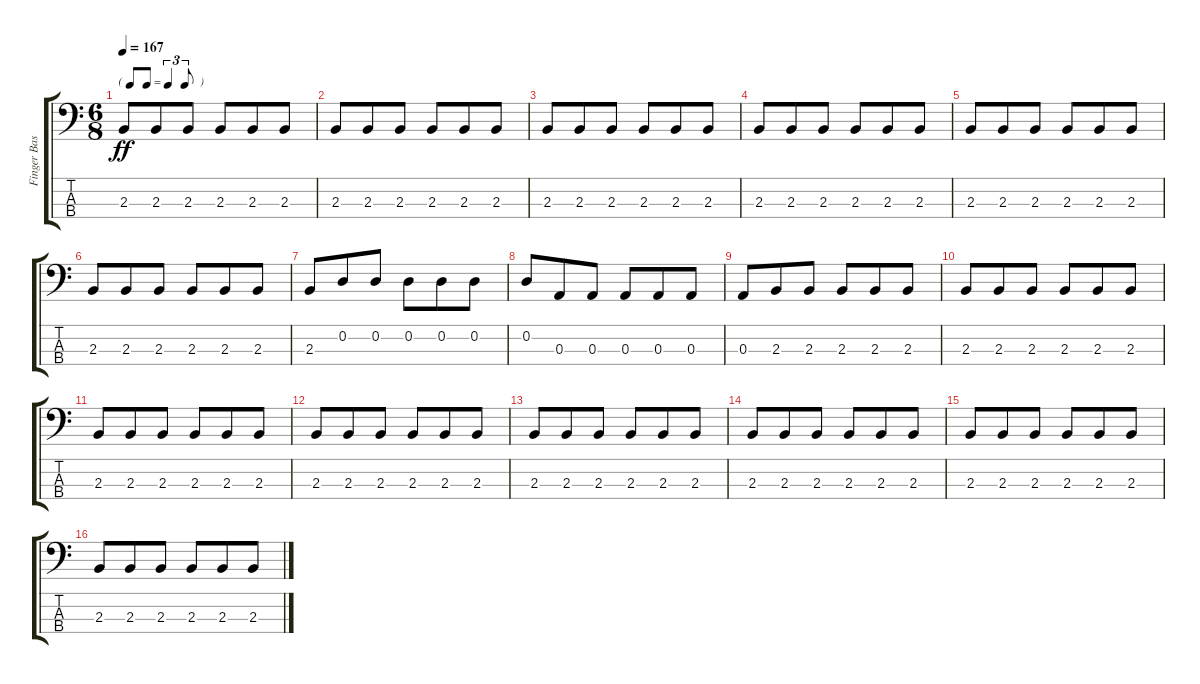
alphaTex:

\track ("Finger Bass LC" "Finger Bas") {instrument electricbassfinger}
\staff {score tabs}
\tuning (G2 D2 A1 E1) {hide}
\ts (6 8)
\tf triplet8th
\tempo 167
\clef f4
\ks c
2.3.8{dy ff} 2.3.8 2.3.8 2.3.8 2.3.8 2.3.8 |
2.3.8 2.3.8 2.3.8 2.3.8 2.3.8 2.3.8 |
2.3.8 2.3.8 2.3.8 2.3.8 2.3.8 2.3.8 |
2.3.8 2.3.8 2.3.8 2.3.8 2.3.8 2.3.8 |
2.3.8 2.3.8 2.3.8 2.3.8 2.3.8 2.3.8 |
2.3.8 2.3.8 2.3.8 2.3.8 2.3.8 2.3.8 |
2.3.8 0.2.8 0.2.8 0.2.8 0.2.8 0.2.8 |
0.2.8 0.3.8 0.3.8 0.3.8 0.3.8 0.3.8 |
0.3.8 2.3.8 2.3.8 2.3.8 2.3.8 2.3.8 |
2.3.8 2.3.8 2.3.8 2.3.8 2.3.8 2.3.8 |
2.3.8 2.3.8 2.3.8 2.3.8 2.3.8 2.3.8 |
2.3.8 2.3.8 2.3.8 2.3.8 2.3.8 2.3.8 |
2.3.8 2.3.8 2.3.8 2.3.8 2.3.8 2.3.8 |
2.3.8 2.3.8 2.3.8 2.3.8 2.3.8 2.3.8 |
2.3.8 2.3.8 2.3.8 2.3.8 2.3.8 2.3.8 |
2.3.8 2.3.8 2.3.8 2.3.8 2.3.8 2.3.8
